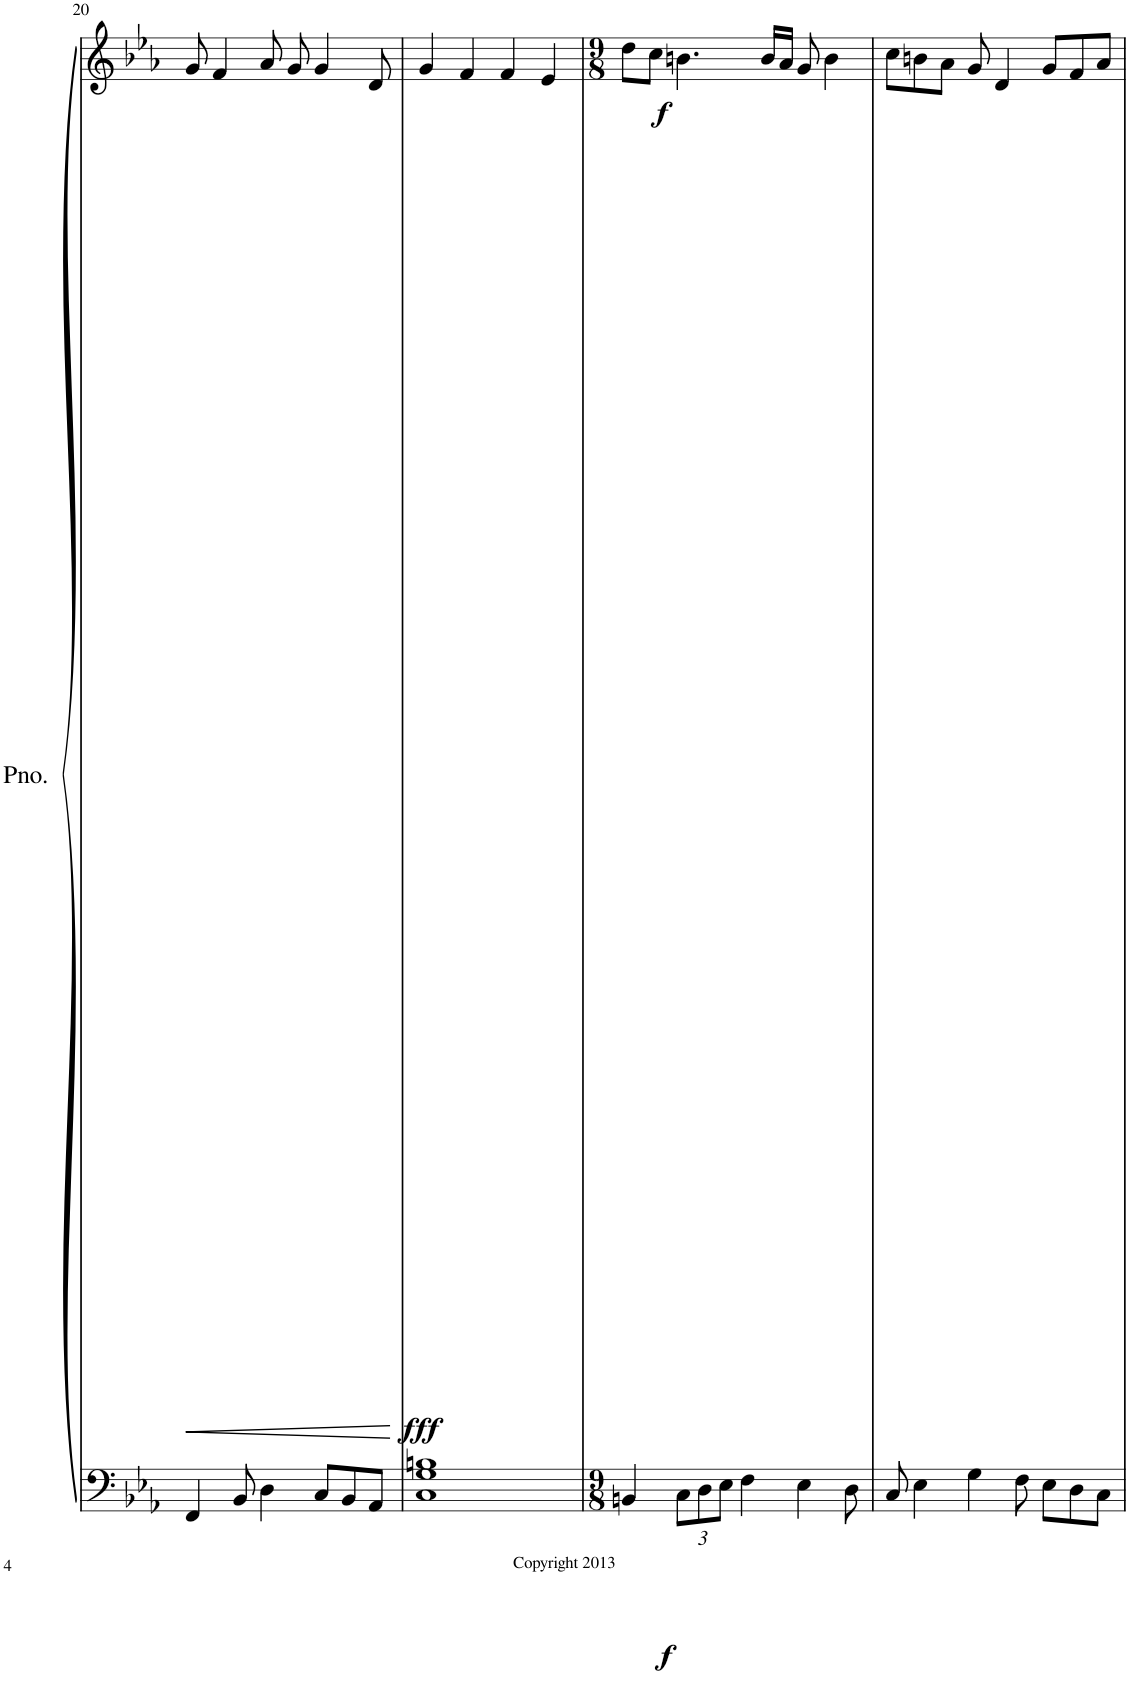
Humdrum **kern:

**kern	**kern	**dynam
*part1	*part1	*part1
*staff2	*staff1	*staff1/2
*I"Piano	*	*
*I'Pno.	*	*
!!LO:PB:g=z
*clefF4	*clefG2	*
*k[b-e-a-]	*k[b-e-a-]	*
*M4/4	*M4/4	*
=20	=20	=20
!	!	!LO:HP:b
4FF/	8g/	<
.	4f/	.
8BB-/	.	.
4D\	8a-/	.
.	8g/	.
8C/L	4g/	.
8BB-/	.	.
8AA-/J	8d/	.
.	.	[
=21	=21	=21
!	!	!LO:DY:b=2
!	!	!LO:DY:n=1:b
1C 1G 1Bn	4g/	ff fff
.	4f/	.
.	4f/	.
.	4e-/	.
=22	=22	=22
*M9/8	*M9/8	*
!	!	!LO:DY:b=2
!	!	!LO:DY:n=1:b
4BBn/	8dd\L	f f
.	8cc\J	.
*Xbrackettup	*	*
12C\L	4.bn\	.
12D\	.	.
12E-\J	.	.
4F\	.	.
.	16b/LL	.
.	16a-/JJ	.
4E-\	8g/	.
.	4b\	.
8D\	.	.
=23	=23	=23
8C/	8cc\L	.
4E-\	8bn\	.
.	8a-\J	.
4G\	8g/	.
.	4d/	.
8F\	.	.
8E-\L	8g/L	.
8D\	8f/	.
8C\J	8a-/J	.
=	=	=
*-	*-	*-
